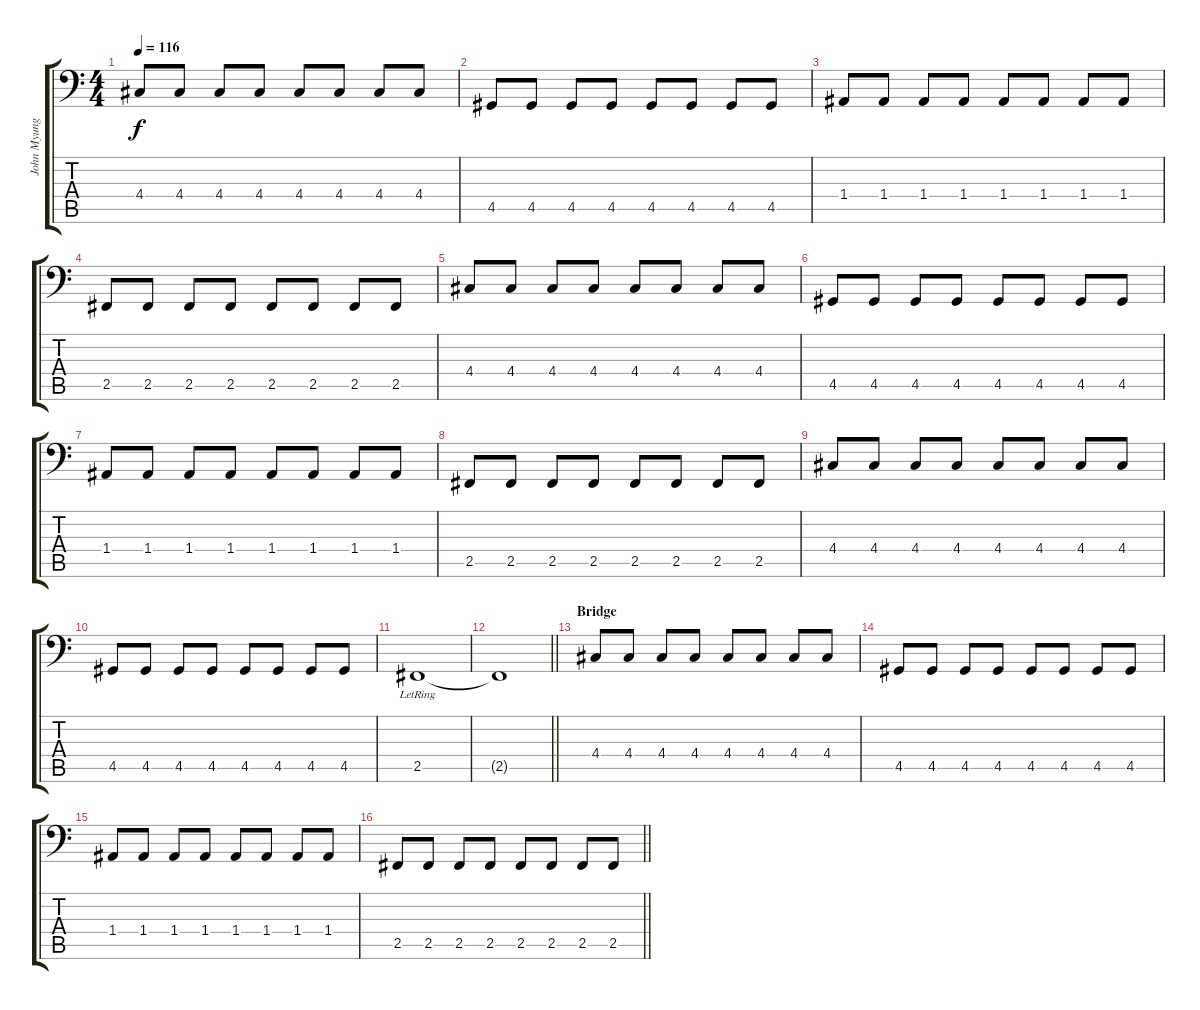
\track ("John Myung [Bass]" "John Myung") {instrument electricbassfinger}
\staff {score tabs}
\tuning (C3 G2 D2 A1 E1 B0) {hide}
\ts (4 4)
\tempo 116
\clef f4
\ks c
4.4.8{dy f} 4.4.8 4.4.8 4.4.8 4.4.8 4.4.8 4.4.8 4.4.8 |
4.5.8 4.5.8 4.5.8 4.5.8 4.5.8 4.5.8 4.5.8 4.5.8 |
1.4.8 1.4.8 1.4.8 1.4.8 1.4.8 1.4.8 1.4.8 1.4.8 |
2.5.8 2.5.8 2.5.8 2.5.8 2.5.8 2.5.8 2.5.8 2.5.8 |
4.4.8 4.4.8 4.4.8 4.4.8 4.4.8 4.4.8 4.4.8 4.4.8 |
4.5.8 4.5.8 4.5.8 4.5.8 4.5.8 4.5.8 4.5.8 4.5.8 |
1.4.8 1.4.8 1.4.8 1.4.8 1.4.8 1.4.8 1.4.8 1.4.8 |
2.5.8 2.5.8 2.5.8 2.5.8 2.5.8 2.5.8 2.5.8 2.5.8 |
4.4.8 4.4.8 4.4.8 4.4.8 4.4.8 4.4.8 4.4.8 4.4.8 |
4.5.8 4.5.8 4.5.8 4.5.8 4.5.8 4.5.8 4.5.8 4.5.8 |
2.5{lr}.1 |
\barLineRight lightlight
2.5{t}.1 |
\section ("" "Bridge")
4.4.8 4.4.8 4.4.8 4.4.8 4.4.8 4.4.8 4.4.8 4.4.8 |
4.5.8 4.5.8 4.5.8 4.5.8 4.5.8 4.5.8 4.5.8 4.5.8 |
1.4.8 1.4.8 1.4.8 1.4.8 1.4.8 1.4.8 1.4.8 1.4.8 |
\barLineRight lightlight
2.5.8 2.5.8 2.5.8 2.5.8 2.5.8 2.5.8 2.5.8 2.5.8
